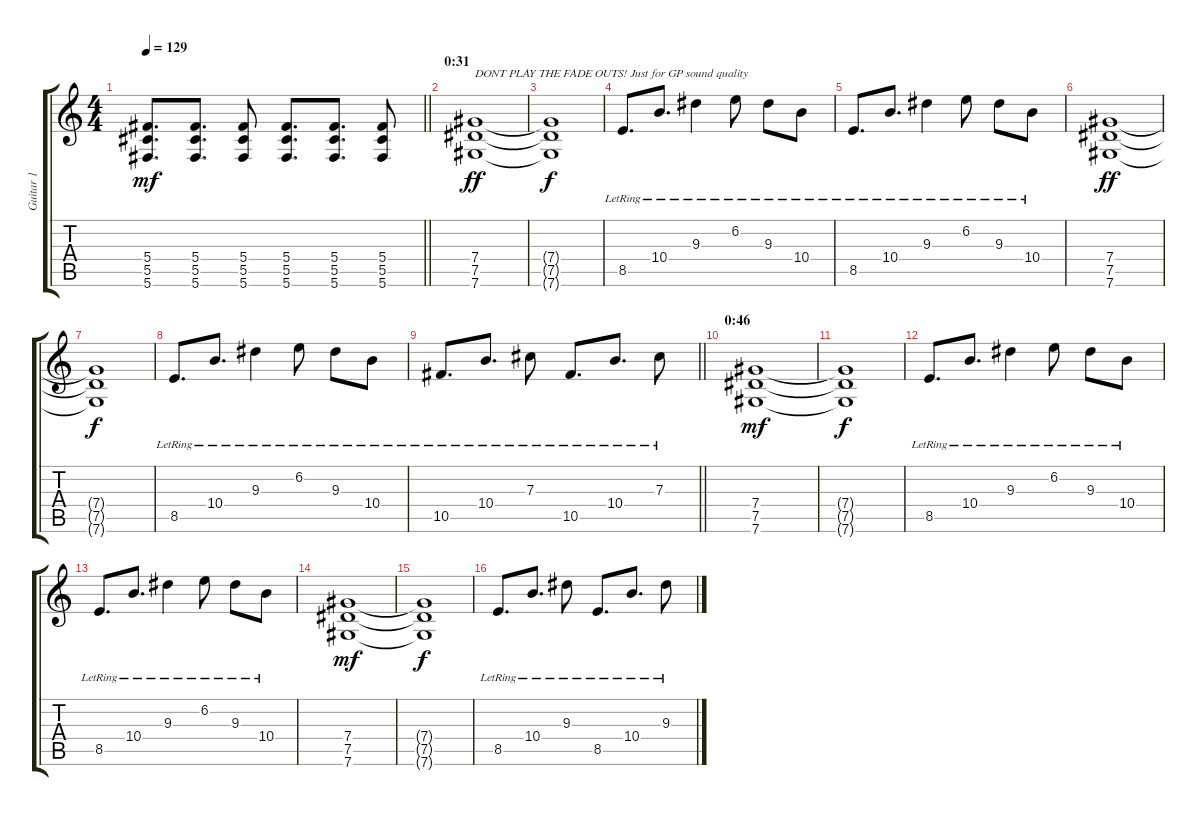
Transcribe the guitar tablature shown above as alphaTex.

\track ("Guitar 1" "Guitar 1") {instrument distortionguitar}
\staff {score tabs}
\tuning (Eb4 Bb3 Gb3 Db3 Ab2 Db2) {hide}
\ts (4 4)
\tempo 129
\clef g2
\barLineRight lightlight
\ks c
(5.4 5.5 5.6).8{d dy mf} (5.4 5.5 5.6).8{d} (5.4 5.5 5.6).8 (5.4 5.5 5.6).8{d} (5.4 5.5 5.6).8{d} (5.4 5.5 5.6).8 |
\section ("" "0:31")
(7.4 7.5 7.6).1{txt "DONT PLAY THE FADE OUTS! Just for GP sound quality" dy ff volume 8} |
(7.4{t} 7.5{t} 7.6{t}).1{dy f} |
8.5{lr}.8{d volume 14} 10.4{lr}.8{d} 9.3{lr}.4 6.2{lr}.8 9.3{lr}.8 10.4{lr}.8 |
8.5{lr}.8{d} 10.4{lr}.8{d} 9.3{lr}.4 6.2{lr}.8 9.3{lr}.8 10.4{lr}.8 |
(7.4 7.5 7.6).1{dy ff volume 8} |
(7.4{t} 7.5{t} 7.6{t}).1{dy f} |
8.5{lr}.8{d volume 14} 10.4{lr}.8{d} 9.3{lr}.4 6.2{lr}.8 9.3{lr}.8 10.4{lr}.8 |
\barLineRight lightlight
10.5{lr}.8{d} 10.4{lr}.8{d} 7.3{lr}.8 10.5{lr}.8{d} 10.4{lr}.8{d} 7.3{lr}.8 |
\section ("" "0:46")
(7.4 7.5 7.6).1{dy mf volume 8} |
(7.4{t} 7.5{t} 7.6{t}).1{dy f} |
8.5{lr}.8{d volume 14} 10.4{lr}.8{d} 9.3{lr}.4 6.2{lr}.8 9.3{lr}.8 10.4{lr}.8 |
8.5{lr}.8{d} 10.4{lr}.8{d} 9.3{lr}.4 6.2{lr}.8 9.3{lr}.8 10.4{lr}.8 |
(7.4 7.5 7.6).1{dy mf volume 8} |
(7.4{t} 7.5{t} 7.6{t}).1{dy f} |
8.5{lr}.8{d volume 14} 10.4{lr}.8{d} 9.3{lr}.8 8.5{lr}.8{d} 10.4{lr}.8{d} 9.3{lr}.8
